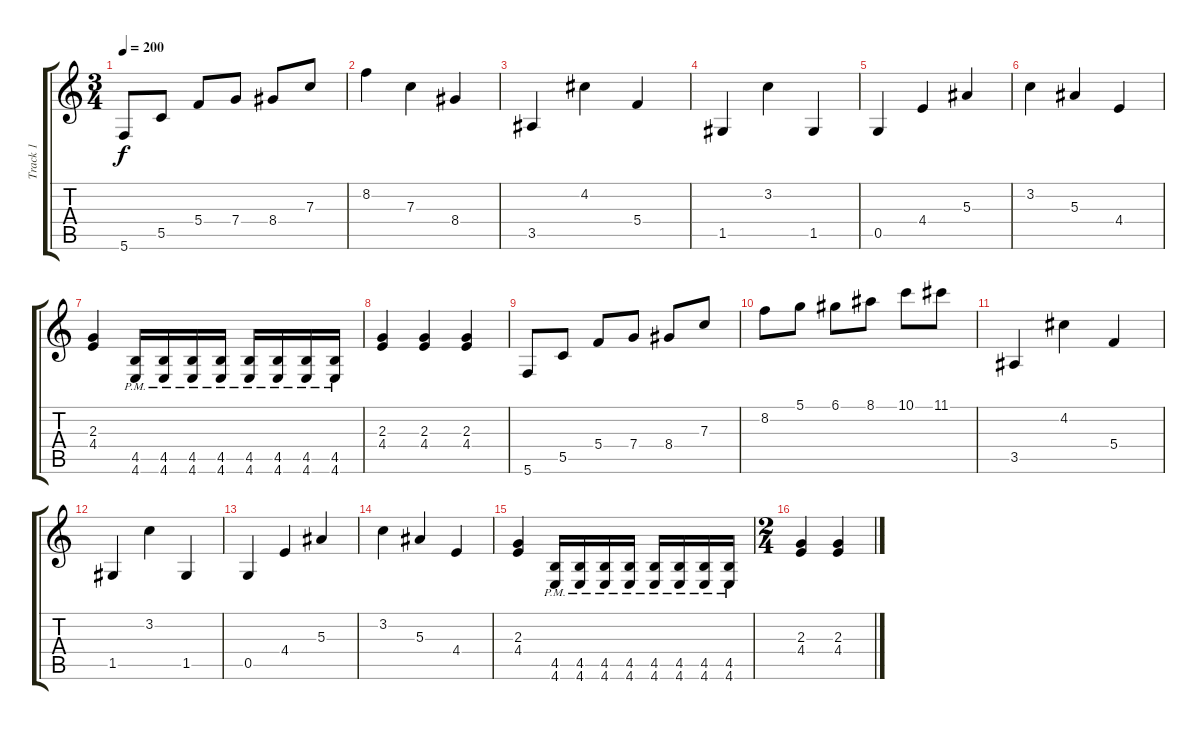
\track ("Track 1" "Track 1") {instrument distortionguitar}
\staff {score tabs}
\tuning (D4 A3 F3 C3 G2 C2) {hide}
\ts (3 4)
\tempo 200
\clef g2
\ks c
5.6.8{dy f} 5.5.8 5.4.8 7.4.8 8.4.8 7.3.8 |
8.2.4 7.3.4 8.4.4 |
3.5.4 4.2.4 5.4.4 |
1.5.4 3.2.4 1.5.4 |
0.5.4 4.4.4 5.3.4 |
3.2.4 5.3.4 4.4.4 |
(2.3 4.4).4 (4.5{pm} 4.6{pm}).16 (4.5{pm} 4.6{pm}).16 (4.5{pm} 4.6{pm}).16 (4.5{pm} 4.6{pm}).16 (4.5{pm} 4.6{pm}).16 (4.5{pm} 4.6{pm}).16 (4.5{pm} 4.6{pm}).16 (4.5{pm} 4.6{pm}).16 |
(2.3 4.4).4 (2.3 4.4).4 (2.3 4.4).4 |
5.6.8 5.5.8 5.4.8 7.4.8 8.4.8 7.3.8 |
8.2.8 5.1.8 6.1.8 8.1.8 10.1.8 11.1.8 |
3.5.4 4.2.4 5.4.4 |
1.5.4 3.2.4 1.5.4 |
0.5.4 4.4.4 5.3.4 |
3.2.4 5.3.4 4.4.4 |
(2.3 4.4).4 (4.5{pm} 4.6{pm}).16 (4.5{pm} 4.6{pm}).16 (4.5{pm} 4.6{pm}).16 (4.5{pm} 4.6{pm}).16 (4.5{pm} 4.6{pm}).16 (4.5{pm} 4.6{pm}).16 (4.5{pm} 4.6{pm}).16 (4.5{pm} 4.6{pm}).16 |
\ts (2 4)
(2.3 4.4).4 (2.3 4.4).4
